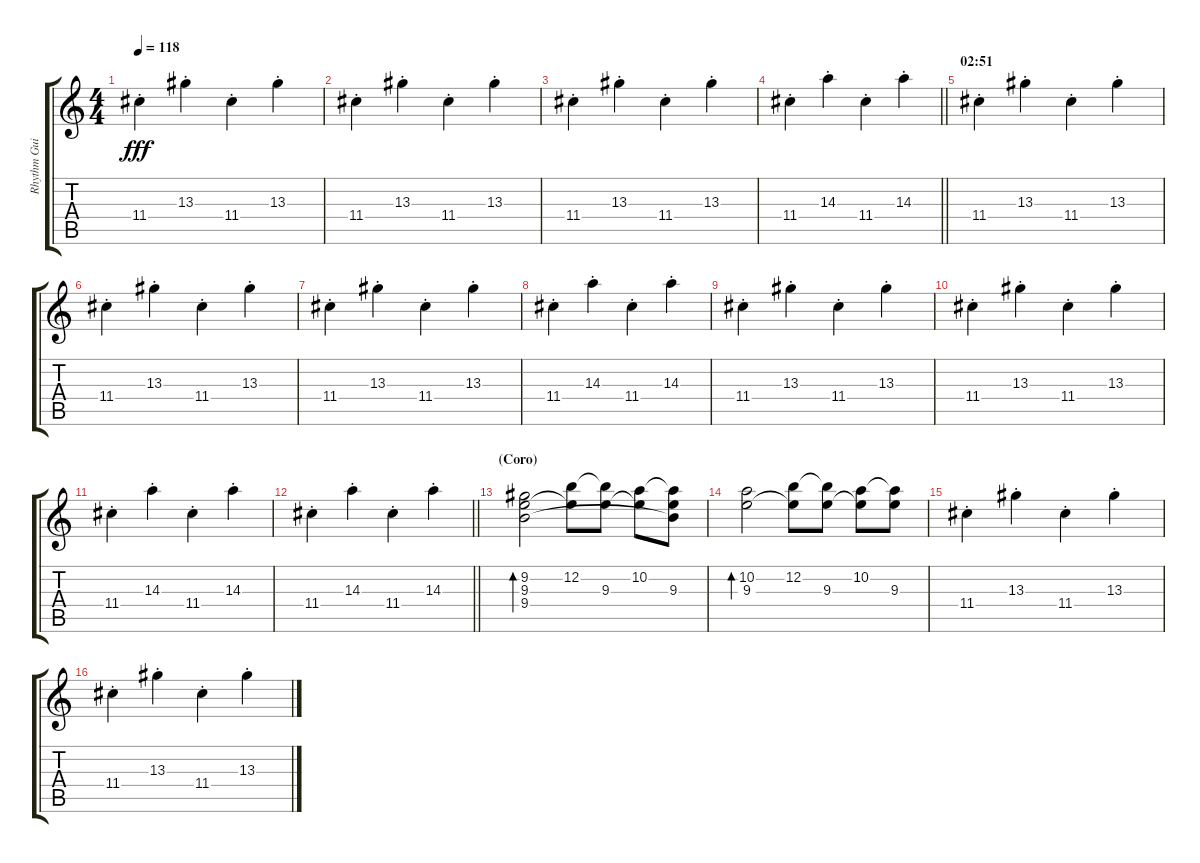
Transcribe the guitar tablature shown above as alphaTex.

\track ("Rhythm Guitar" "Rhythm Gui") {instrument electricguitarmuted}
\staff {score tabs}
\tuning (E4 B3 G3 D3 A2 E2) {hide}
\ts (4 4)
\tempo 118
\clef g2
\ks c
11.4{st}.4{dy fff} 13.3{st}.4 11.4{st}.4 13.3{st}.4 |
11.4{st}.4 13.3{st}.4 11.4{st}.4 13.3{st}.4 |
11.4{st}.4 13.3{st}.4 11.4{st}.4 13.3{st}.4 |
\barLineRight lightlight
11.4{st}.4 14.3{st}.4 11.4{st}.4 14.3{st}.4 |
\section ("" "02:51")
11.4{st}.4 13.3{st}.4 11.4{st}.4 13.3{st}.4 |
11.4{st}.4 13.3{st}.4 11.4{st}.4 13.3{st}.4 |
11.4{st}.4 13.3{st}.4 11.4{st}.4 13.3{st}.4 |
11.4{st}.4 14.3{st}.4 11.4{st}.4 14.3{st}.4 |
11.4{st}.4 13.3{st}.4 11.4{st}.4 13.3{st}.4 |
11.4{st}.4 13.3{st}.4 11.4{st}.4 13.3{st}.4 |
11.4{st}.4 14.3{st}.4 11.4{st}.4 14.3{st}.4 |
\barLineRight lightlight
11.4{st}.4 14.3{st}.4 11.4{st}.4 14.3{st}.4 |
\section ("" "(Coro)")
(9.2 9.3 9.4).2{bd 120 instrument electricguitarjazz} (12.2 9.3{t}).8 (12.2{t} 9.3).8 (10.2 9.3{t}).8 (10.2{t} 9.3 9.4{t}).8 |
(10.2 9.3).2{bd 120} (12.2 9.3{t}).8 (12.2{t} 9.3).8 (10.2 9.3{t}).8 (10.2{t} 9.3).8 |
11.4{st}.4 13.3{st}.4 11.4{st}.4 13.3{st}.4 |
11.4{st}.4 13.3{st}.4 11.4{st}.4 13.3{st}.4
